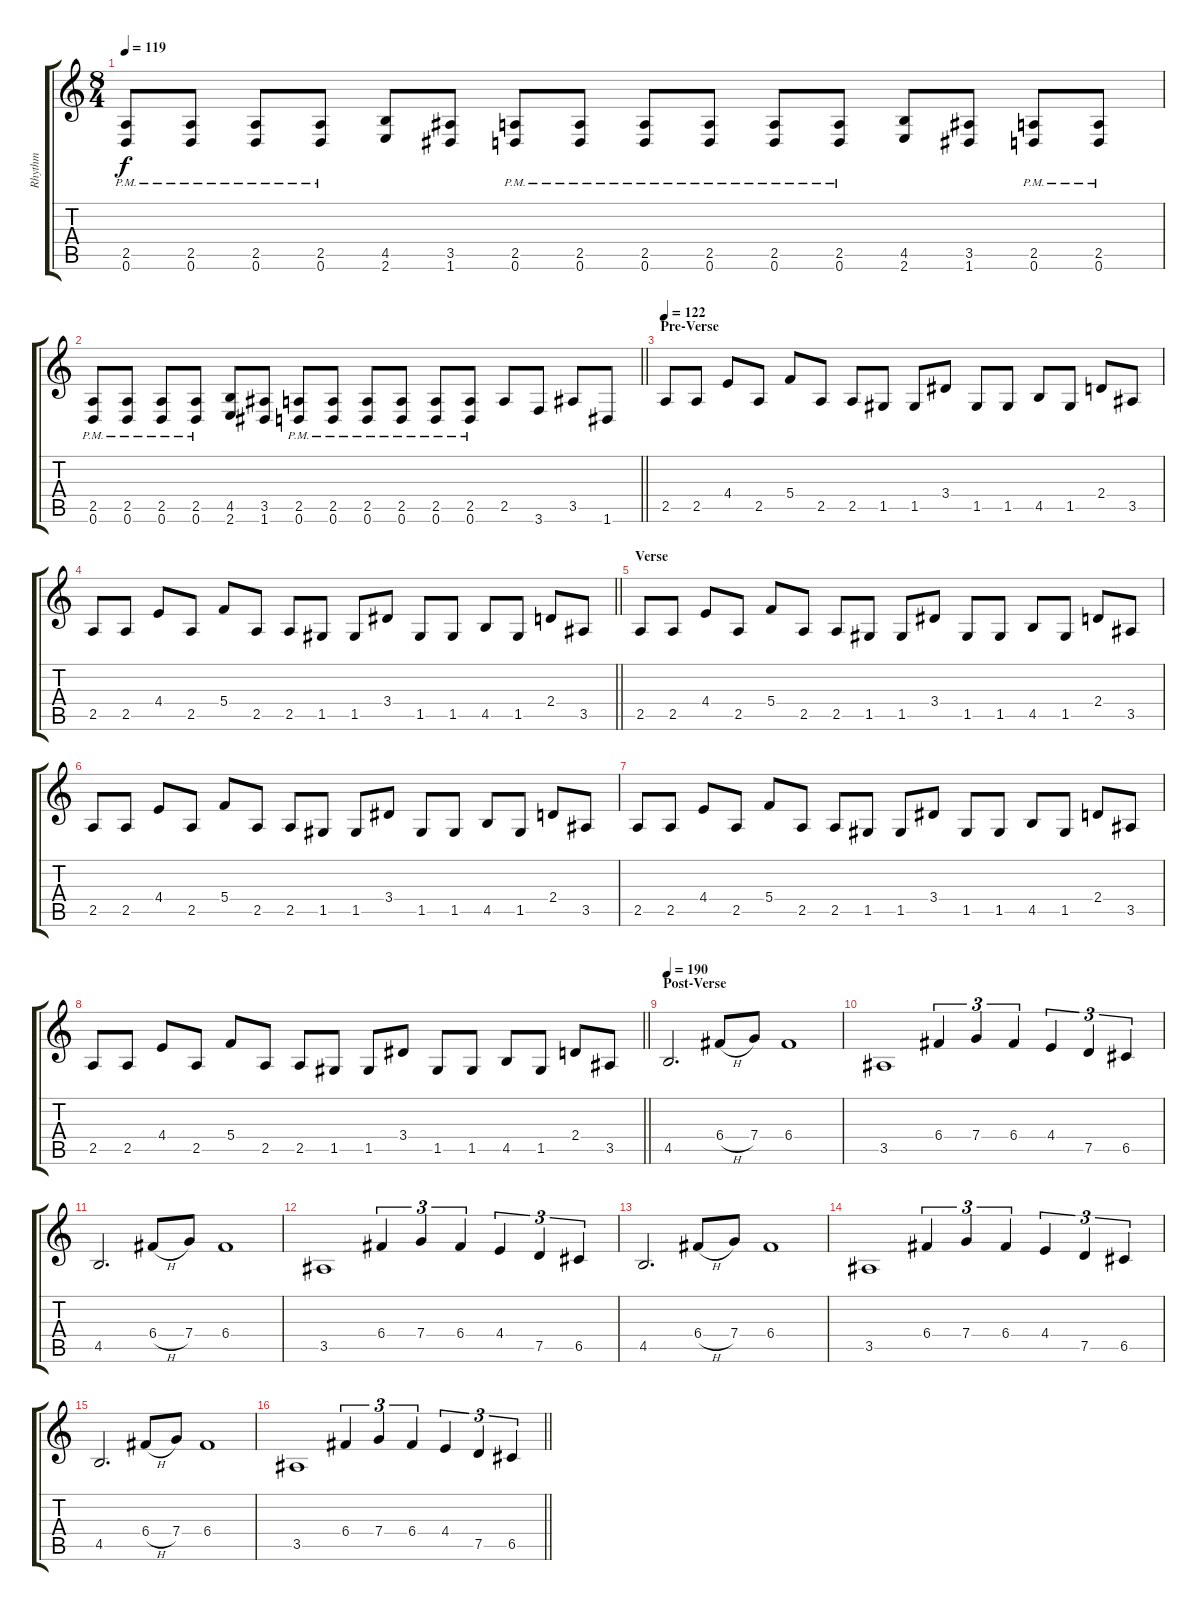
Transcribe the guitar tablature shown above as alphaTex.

\track ("Rhythm" "Rhythm") {instrument overdrivenguitar}
\staff {score tabs}
\tuning (D4 A3 F3 C3 G2 D2) {hide}
\ts (8 4)
\tempo 119
\clef g2
\ks c
(2.5{pm} 0.6{pm}).8{dy f} (2.5{pm} 0.6{pm}).8 (2.5{pm} 0.6{pm}).8 (2.5{pm} 0.6{pm}).8 (4.5 2.6).8 (3.5 1.6).8 (2.5{pm} 0.6{pm}).8 (2.5{pm} 0.6{pm}).8 (2.5{pm} 0.6{pm}).8 (2.5{pm} 0.6{pm}).8 (2.5{pm} 0.6{pm}).8 (2.5{pm} 0.6{pm}).8 (4.5 2.6).8 (3.5 1.6).8 (2.5{pm} 0.6{pm}).8 (2.5{pm} 0.6{pm}).8 |
\barLineRight lightlight
(2.5{pm} 0.6{pm}).8 (2.5{pm} 0.6{pm}).8 (2.5{pm} 0.6{pm}).8 (2.5{pm} 0.6{pm}).8 (4.5 2.6).8 (3.5 1.6).8 (2.5{pm} 0.6{pm}).8 (2.5{pm} 0.6{pm}).8 (2.5{pm} 0.6{pm}).8 (2.5{pm} 0.6{pm}).8 (2.5{pm} 0.6{pm}).8 (2.5{pm} 0.6{pm}).8 2.5.8 3.6.8 3.5.8 1.6.8 |
\section ("" "Pre-Verse")
\tempo 122
2.5.8 2.5.8 4.4.8 2.5.8 5.4.8 2.5.8 2.5.8 1.5.8 1.5.8 3.4.8 1.5.8 1.5.8 4.5.8 1.5.8 2.4.8 3.5.8 |
\barLineRight lightlight
2.5.8 2.5.8 4.4.8 2.5.8 5.4.8 2.5.8 2.5.8 1.5.8 1.5.8 3.4.8 1.5.8 1.5.8 4.5.8 1.5.8 2.4.8 3.5.8 |
\section ("" "Verse")
2.5.8 2.5.8 4.4.8 2.5.8 5.4.8 2.5.8 2.5.8 1.5.8 1.5.8 3.4.8 1.5.8 1.5.8 4.5.8 1.5.8 2.4.8 3.5.8 |
2.5.8 2.5.8 4.4.8 2.5.8 5.4.8 2.5.8 2.5.8 1.5.8 1.5.8 3.4.8 1.5.8 1.5.8 4.5.8 1.5.8 2.4.8 3.5.8 |
2.5.8 2.5.8 4.4.8 2.5.8 5.4.8 2.5.8 2.5.8 1.5.8 1.5.8 3.4.8 1.5.8 1.5.8 4.5.8 1.5.8 2.4.8 3.5.8 |
\barLineRight lightlight
2.5.8 2.5.8 4.4.8 2.5.8 5.4.8 2.5.8 2.5.8 1.5.8 1.5.8 3.4.8 1.5.8 1.5.8 4.5.8 1.5.8 2.4.8 3.5.8 |
\section ("" "Post-Verse")
\tempo 190
4.5.2{d} 6.4{h}.8 7.4.8 6.4.1 |
3.5.1 6.4.4{tu (3 2)} 7.4.4{tu (3 2)} 6.4.4{tu (3 2)} 4.4.4{tu (3 2)} 7.5.4{tu (3 2)} 6.5.4{tu (3 2)} |
4.5.2{d} 6.4{h}.8 7.4.8 6.4.1 |
3.5.1 6.4.4{tu (3 2)} 7.4.4{tu (3 2)} 6.4.4{tu (3 2)} 4.4.4{tu (3 2)} 7.5.4{tu (3 2)} 6.5.4{tu (3 2)} |
4.5.2{d} 6.4{h}.8 7.4.8 6.4.1 |
3.5.1 6.4.4{tu (3 2)} 7.4.4{tu (3 2)} 6.4.4{tu (3 2)} 4.4.4{tu (3 2)} 7.5.4{tu (3 2)} 6.5.4{tu (3 2)} |
4.5.2{d} 6.4{h}.8 7.4.8 6.4.1 |
\barLineRight lightlight
3.5.1 6.4.4{tu (3 2)} 7.4.4{tu (3 2)} 6.4.4{tu (3 2)} 4.4.4{tu (3 2)} 7.5.4{tu (3 2)} 6.5.4{tu (3 2)}
